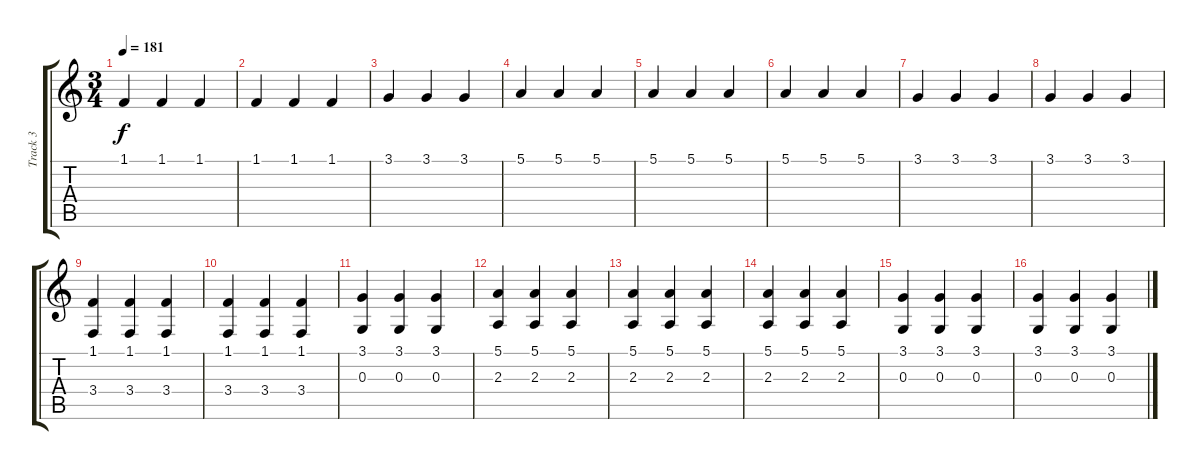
\track ("Track 3" "Track 3") {instrument stringensemble2}
\staff {score tabs}
\tuning (E4 B3 G3 D3 A2 E2) {hide}
\ts (3 4)
\tempo 181
\clef g2
\ks c
1.1.4{dy f} 1.1.4 1.1.4 |
1.1.4 1.1.4 1.1.4 |
3.1.4 3.1.4 3.1.4 |
5.1.4 5.1.4 5.1.4 |
5.1.4 5.1.4 5.1.4 |
5.1.4 5.1.4 5.1.4 |
3.1.4 3.1.4 3.1.4 |
3.1.4 3.1.4 3.1.4 |
(1.1 3.4).4 (1.1 3.4).4 (1.1 3.4).4 |
(1.1 3.4).4 (1.1 3.4).4 (1.1 3.4).4 |
(3.1 0.3).4 (3.1 0.3).4 (3.1 0.3).4 |
(5.1 2.3).4 (5.1 2.3).4 (5.1 2.3).4 |
(5.1 2.3).4 (5.1 2.3).4 (5.1 2.3).4 |
(5.1 2.3).4 (5.1 2.3).4 (5.1 2.3).4 |
(3.1 0.3).4 (3.1 0.3).4 (3.1 0.3).4 |
(3.1 0.3).4 (3.1 0.3).4 (3.1 0.3).4
